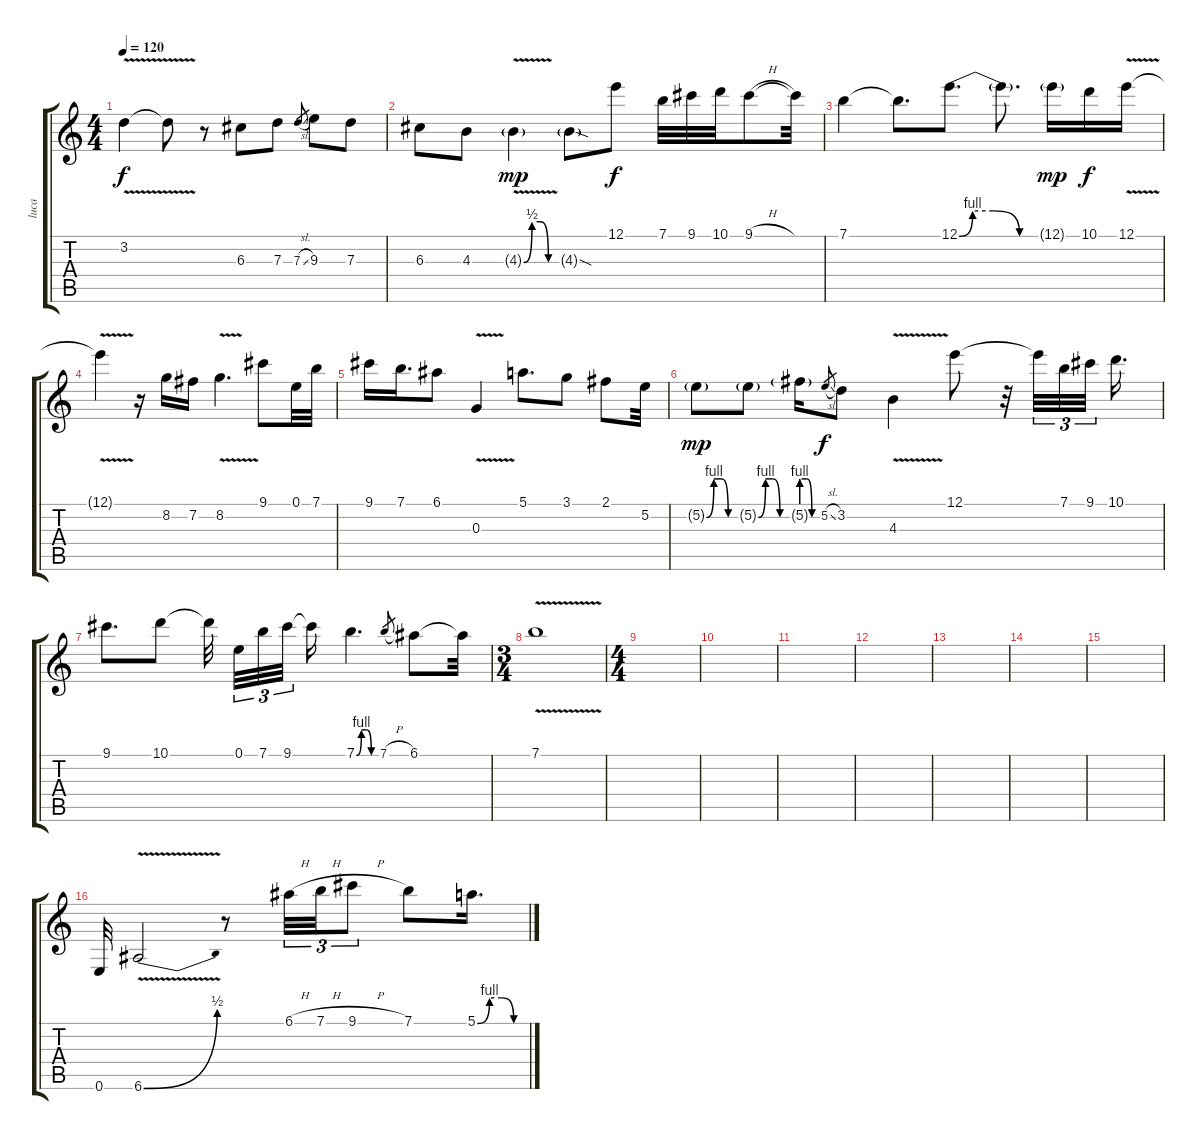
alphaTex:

\track ("luca" "luca") {instrument overdrivenguitar}
\staff {score tabs}
\tuning (E4 B3 G3 D3 A2 E2) {hide}
\ts (4 4)
\tempo 120
\clef g2
\ks c
3.2{v}.4{dy f} 3.2{t}.8 r.8 6.3.8 7.3.8 7.3{sl}.8{gr} 9.3.8 7.3.8 |
6.3.8 4.3.8 4.3{be (custom 0 0 15 2 30 2 45 0 60 0) v g}.4{dy mp} 4.3{sod g}.8 12.1.8{dy f} 7.1.32 9.1.32 10.1.32 9.1{h}.8 9.1{t}.32 |
7.1.4 7.1{t}.8{d} 12.1{be (custom 0 0 10 4 25 4 45 0 60 0)}.8{d} 12.1{t}.8{d} 12.1{g}.16{dy mp} 10.1.16{dy f} 12.1{v}.16 |
12.1{t}.4 r.16 8.2.16 7.2.16 8.2{v}.4{d} 9.1.8 0.1.32 7.1.32 |
9.1.16 7.1.16{d} 6.1.8 0.3{v}.4 5.1.8{d} 3.1.8 2.1.8 5.2.32 |
5.2{be (custom 0 0 15 4 30 4 45 0 60 0) g}.8{dy mp} 5.2{be (custom 0 0 15 4 30 4 45 0 60 0) g}.8 5.2{be (custom 0 4 20 4 40 0 60 0) g}.16 5.2{sl}.8{gr dy f} 3.2.8 4.3{v}.4 12.1.8 r.32 12.1{t}.32{tu (3 2)} 7.1.32{tu (3 2)} 9.1.32{tu (3 2) beam splitsecondary} 10.1.16{d} |
9.1.8{d} 10.1.8 10.1{t}.32{beam splitsecondary} 0.1.32{tu (3 2)} 7.1.32{tu (3 2)} 9.1.32{tu (3 2) beam splitsecondary} 9.1{t}.16 7.1{be (custom 0 0 15 4 30 4 45 0 60 0)}.4{d} 7.1{h}.8{gr} 6.1.8 6.1{t}.32 |
\ts (3 4)
7.1{v}.1 |
\ts (4 4)
|
|
|
|
|
|
|
0.6.32 6.6{be (bend 0 0 60 2) v}.2 r.8 6.1{h}.32{tu (3 2)} 7.1{h}.32{tu (3 2)} 9.1{h}.8{tu (3 2)} 7.1.8 5.1{be (custom 0 0 15 4 30 4 45 0 60 0)}.16{d}
